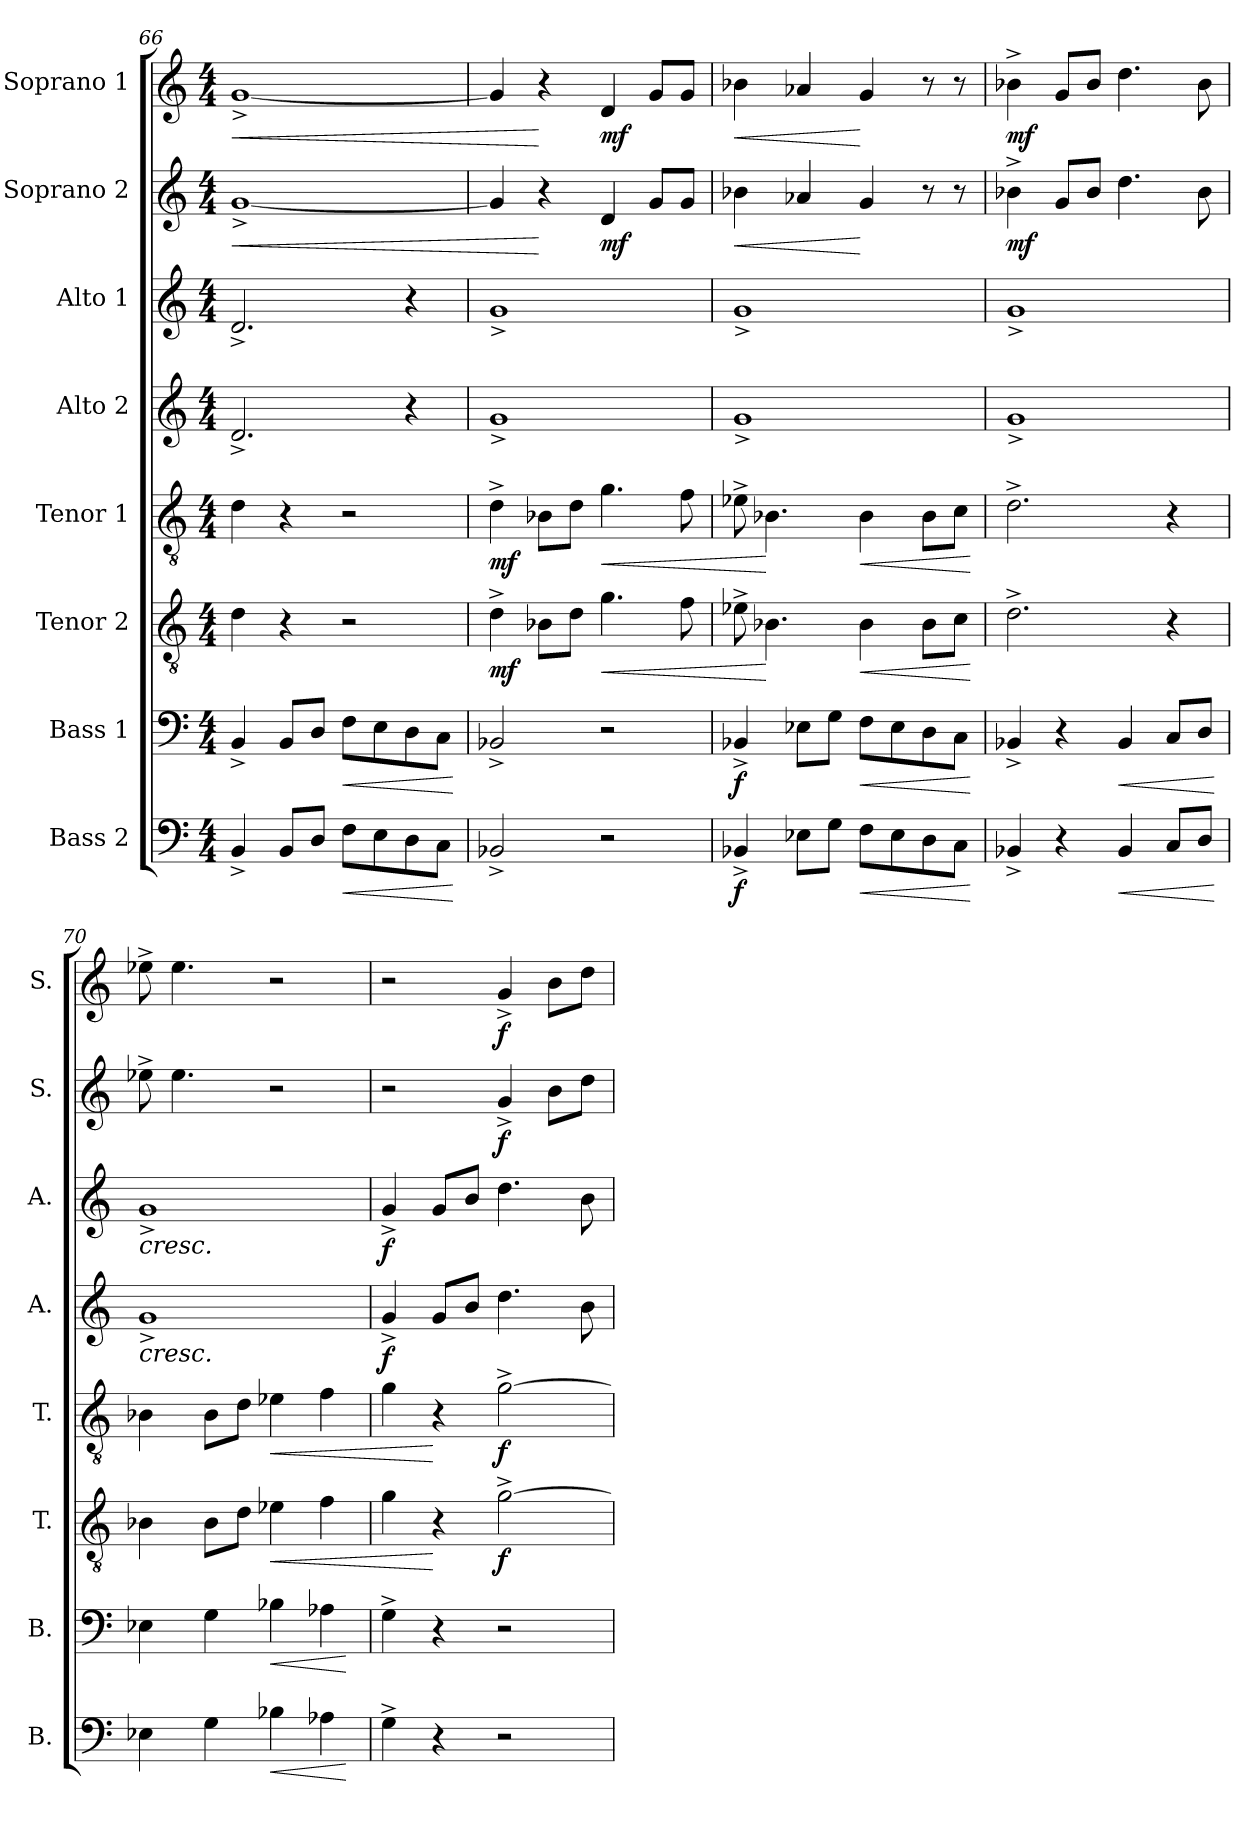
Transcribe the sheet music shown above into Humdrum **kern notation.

**kern	**dynam	**kern	**dynam	**kern	**dynam	**kern	**dynam	**kern	**dynam	**kern	**dynam	**kern	**dynam	**kern	**dynam
*part8	*part8	*part7	*part7	*part6	*part6	*part5	*part5	*part4	*part4	*part3	*part3	*part2	*part2	*part1	*part1
*staff8	*staff8	*staff7	*staff7	*staff6	*staff6	*staff5	*staff5	*staff4	*staff4	*staff3	*staff3	*staff2	*staff2	*staff1	*staff1
*I"Bass 2	*	*I"Bass 1	*	*I"Tenor 2	*	*I"Tenor 1	*	*I"Alto 2	*	*I"Alto 1	*	*I"Soprano 2	*	*I"Soprano 1	*
*I'B.	*	*I'B.	*	*I'T.	*	*I'T.	*	*I'A.	*	*I'A.	*	*I'S.	*	*I'S.	*
*clefF4	*	*clefF4	*	*clefGv2	*	*clefGv2	*	*clefG2	*	*clefG2	*	*clefG2	*	*clefG2	*
*k[]	*	*k[]	*	*k[]	*	*k[]	*	*k[]	*	*k[]	*	*k[]	*	*k[]	*
*M4/4	*	*M4/4	*	*M4/4	*	*M4/4	*	*M4/4	*	*M4/4	*	*M4/4	*	*M4/4	*
=66	=66	=66	=66	=66	=66	=66	=66	=66	=66	=66	=66	=66	=66	=66	=66
!	!	!	!	!	!	!	!	!	!	!	!	!	!LO:HP:b	!	!LO:HP:b
4BB^/	.	4BB^/	.	4d\	.	4d\	.	2.d^/	.	2.d^/	.	[1g^	<	[1g^	<
8BB/L	.	8BB/L	.	4r	.	4r	.	.	.	.	.	.	.	.	.
8D/J	.	8D/J	.	.	.	.	.	.	.	.	.	.	.	.	.
!	!LO:HP:b	!	!LO:HP:b	!	!	!	!	!	!	!	!	!	!	!	!
8F\L	<	8F\L	<	2r	.	2r	.	.	.	.	.	.	.	.	.
8E\	.	8E\	.	.	.	.	.	.	.	.	.	.	.	.	.
8D\	.	8D\	.	.	.	.	.	4r	.	4r	.	.	.	.	.
8C\J	.	8C\J	.	.	.	.	.	.	.	.	.	.	.	.	.
.	[	.	[	.	.	.	.	.	.	.	.	.	.	.	.
=67	=67	=67	=67	=67	=67	=67	=67	=67	=67	=67	=67	=67	=67	=67	=67
!	!	!	!	!	!LO:DY:b	!	!LO:DY:b	!	!	!	!	!	!	!	!
2BB-X^/	.	2BB-X^/	.	4d^\	mf	4d^\	mf	1g^	.	1g^	.	4g/]	.	4g/]	.
.	.	.	.	8B-X\L	.	8B-X\L	.	.	.	.	.	4r	[	4r	[
.	.	.	.	8d\J	.	8d\J	.	.	.	.	.	.	.	.	.
!	!	!	!	!	!LO:HP:b	!	!LO:HP:b	!	!	!	!	!	!LO:DY:b	!	!LO:DY:b
2r	.	2r	.	4.g\	<	4.g\	<	.	.	.	.	4d/	mf	4d/	mf
.	.	.	.	.	.	.	.	.	.	.	.	8g/L	.	8g/L	.
.	.	.	.	8f\	.	8f\	.	.	.	.	.	8g/J	.	8g/J	.
=68	=68	=68	=68	=68	=68	=68	=68	=68	=68	=68	=68	=68	=68	=68	=68
!	!LO:DY:b	!	!LO:DY:b	!	!	!	!	!	!	!	!	!	!LO:HP:b	!	!LO:HP:b
4BB-X^/	f	4BB-X^/	f	8e-X^\	.	8e-X^\	.	1g^	.	1g^	.	4b-X\	<	4b-X\	<
.	.	.	.	4.B-X\	[	4.B-X\	[	.	.	.	.	.	.	.	.
8E-X\L	.	8E-X\L	.	.	.	.	.	.	.	.	.	4a-X/	.	4a-X/	.
8G\J	.	8G\J	.	.	.	.	.	.	.	.	.	.	.	.	.
!	!LO:HP:b	!	!LO:HP:b	!	!LO:HP:b	!	!LO:HP:b	!	!	!	!	!	!	!	!
8F\L	<	8F\L	<	4B-\	<	4B-\	<	.	.	.	.	4g/	[	4g/	[
8E-\	.	8E-\	.	.	.	.	.	.	.	.	.	.	.	.	.
8D\	.	8D\	.	8B-\L	.	8B-\L	.	.	.	.	.	8r	.	8r	.
8C\J	.	8C\J	.	8c\J	.	8c\J	.	.	.	.	.	8r	.	8r	.
.	[	.	[	.	[	.	[	.	.	.	.	.	.	.	.
=69	=69	=69	=69	=69	=69	=69	=69	=69	=69	=69	=69	=69	=69	=69	=69
!	!	!	!	!	!	!	!	!	!	!	!	!	!LO:DY:b	!	!LO:DY:b
4BB-X^/	.	4BB-X^/	.	2.d^\	.	2.d^\	.	1g^	.	1g^	.	4b-X^\	mf	4b-X^\	mf
4r	.	4r	.	.	.	.	.	.	.	.	.	8g/L	.	8g/L	.
.	.	.	.	.	.	.	.	.	.	.	.	8b-/J	.	8b-/J	.
!	!LO:HP:b	!	!LO:HP:b	!	!	!	!	!	!	!	!	!	!	!	!
4BB-/	<	4BB-/	<	.	.	.	.	.	.	.	.	4.dd\	.	4.dd\	.
8C/L	.	8C/L	.	4r	.	4r	.	.	.	.	.	.	.	.	.
8D/J	.	8D/J	.	.	.	.	.	.	.	.	.	8b-\	.	8b-\	.
.	[	.	[	.	.	.	.	.	.	.	.	.	.	.	.
!!LO:PB:g=z
=70	=70	=70	=70	=70	=70	=70	=70	=70	=70	=70	=70	=70	=70	=70	=70
!	!	!	!	!	!	!	!	!	!LO:HP:b	!	!LO:HP:b	!	!	!	!
4E-X\	.	4E-X\	.	4B-X\	.	4B-X\	.	1g^	<	1g^	<	8ee-X^\	.	8ee-X^\	.
.	.	.	.	.	.	.	.	.	.	.	.	4.ee-\	.	4.ee-\	.
4G\	.	4G\	.	8B-\L	.	8B-\L	.	.	.	.	.	.	.	.	.
.	.	.	.	8d\J	.	8d\J	.	.	.	.	.	.	.	.	.
!	!LO:HP:b	!	!LO:HP:b	!	!LO:HP:b	!	!LO:HP:b	!	!	!	!	!	!	!	!
4B-X\	<	4B-X\	<	4e-X\	<	4e-X\	<	.	.	.	.	2r	.	2r	.
4A-X\	.	4A-X\	.	4f\	.	4f\	.	.	.	.	.	.	.	.	.
.	[	.	[	.	.	.	.	.	.	.	.	.	.	.	.
=71	=71	=71	=71	=71	=71	=71	=71	=71	=71	=71	=71	=71	=71	=71	=71
!	!	!	!	!	!	!	!	!	!LO:DY:b	!	!LO:DY:b	!	!	!	!
4G^\	.	4G^\	.	4g\	.	4g\	.	4g^/	f	4g^/	f	2r	.	2r	.
4r	.	4r	.	4r	[	4r	[	8g/L	[	8g/L	[	.	.	.	.
.	.	.	.	.	.	.	.	8b/J	.	8b/J	.	.	.	.	.
!	!	!	!	!	!LO:DY:b	!	!LO:DY:b	!	!	!	!	!	!LO:DY:b	!	!LO:DY:b
2r	.	2r	.	[2g^\	f	[2g^\	f	4.dd\	.	4.dd\	.	4g^/	f	4g^/	f
.	.	.	.	.	.	.	.	.	.	.	.	8b\L	.	8b\L	.
.	.	.	.	.	.	.	.	8b\	.	8b\	.	8dd\J	.	8dd\J	.
=	=	=	=	=	=	=	=	=	=	=	=	=	=	=	=
*-	*-	*-	*-	*-	*-	*-	*-	*-	*-	*-	*-	*-	*-	*-	*-
